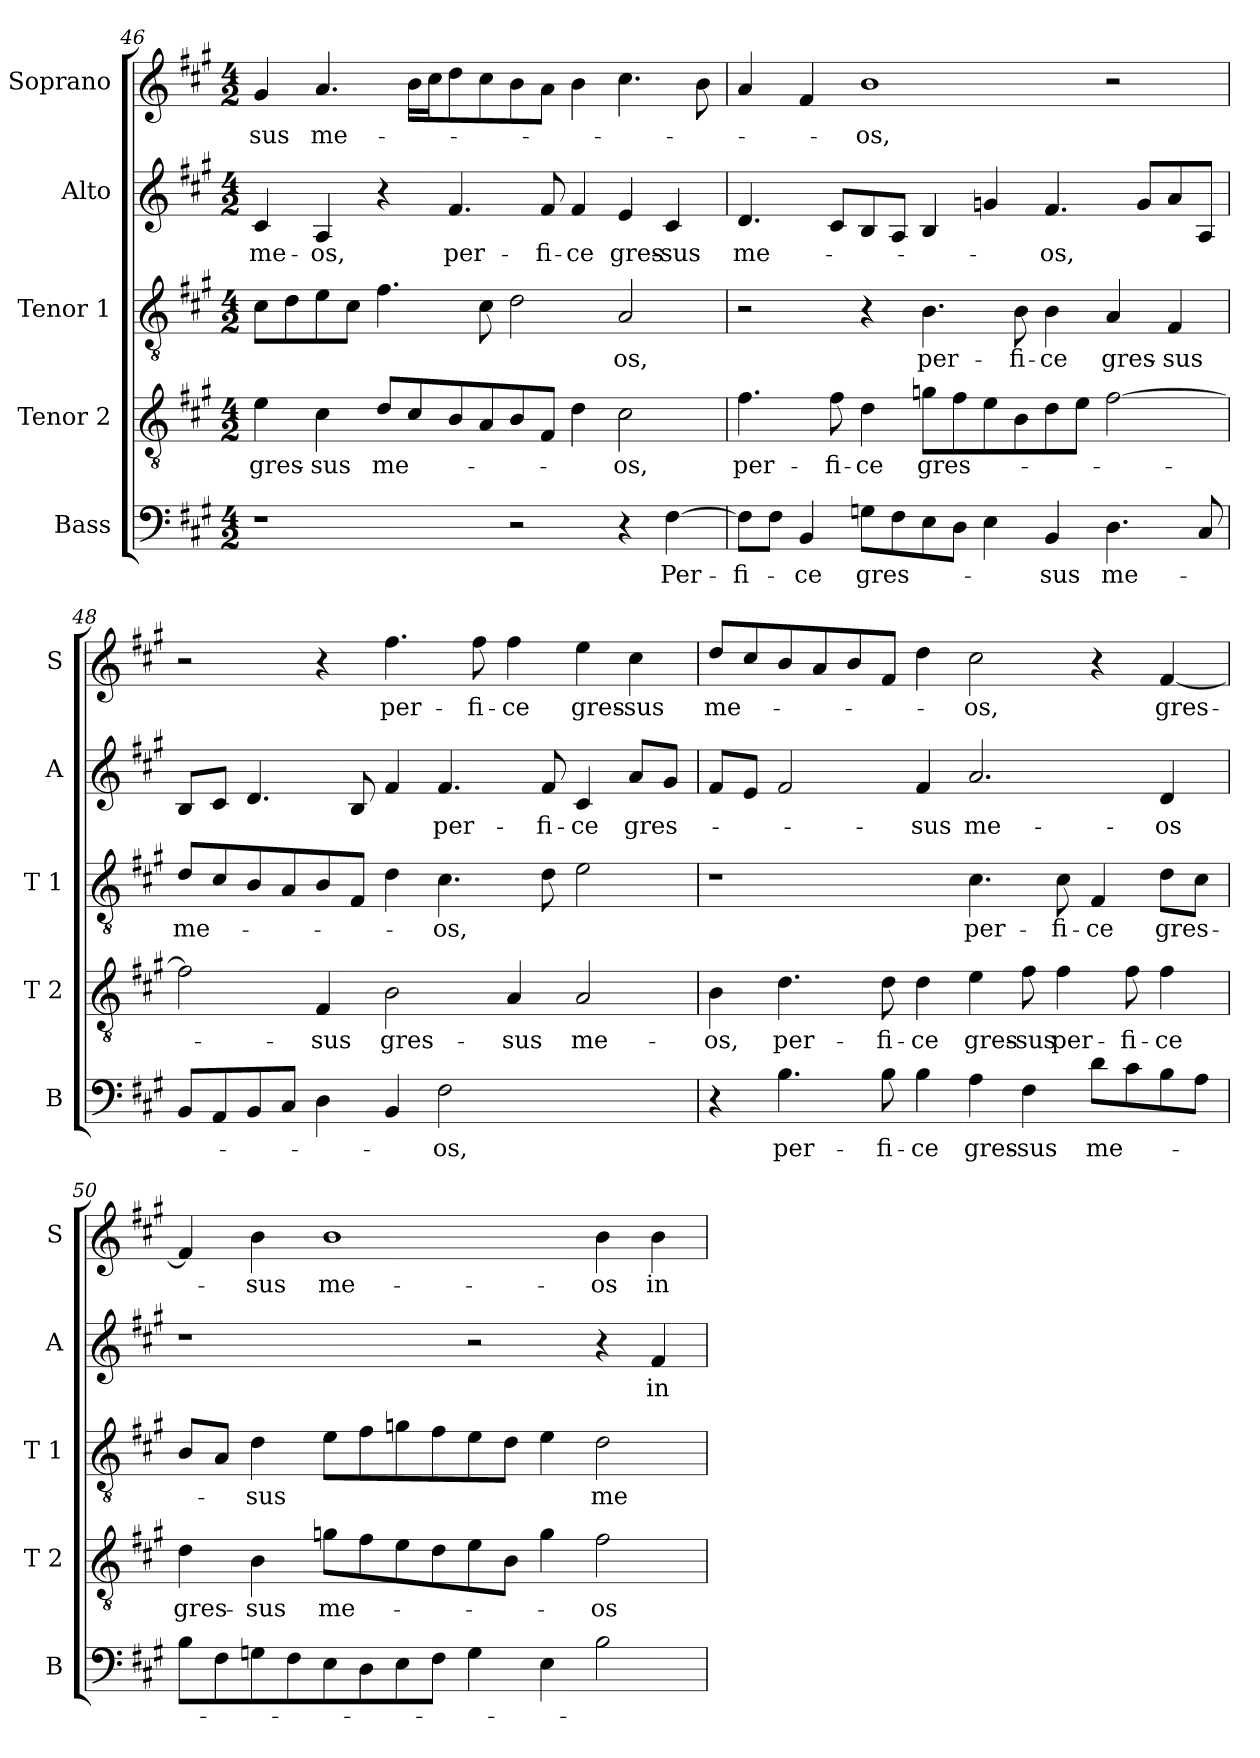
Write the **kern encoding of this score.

**kern	**text	**kern	**text	**kern	**text	**kern	**text	**kern	**text
*part5	*part5	*part4	*part4	*part3	*part3	*part2	*part2	*part1	*part1
*staff5	*staff5	*staff4	*staff4	*staff3	*staff3	*staff2	*staff2	*staff1	*staff1
*I"Bass	*	*I"Tenor 2	*	*I"Tenor 1	*	*I"Alto	*	*I"Soprano	*
*I'B	*	*I'T 2	*	*I'T 1	*	*I'A	*	*I'S	*
!!LO:PB:g=z
*clefF4	*	*clefGv2	*	*clefGv2	*	*clefG2	*	*clefG2	*
*k[f#c#g#]	*	*k[f#c#g#]	*	*k[f#c#g#]	*	*k[f#c#g#]	*	*k[f#c#g#]	*
*A:	*	*A:	*	*A:	*	*A:	*	*A:	*
*M4/2	*	*M4/2	*	*M4/2	*	*M4/2	*	*M4/2	*
=46	=46	=46	=46	=46	=46	=46	=46	=46	=46
!	!	!	!LO:LY:b	!	!	!	!LO:LY:b	!	!LO:LY:b
1r	.	4e\	gres-	8c#\L	.	4c#/	me-	4g#/	-sus
.	.	.	.	8d\	.	.	.	.	.
!	!	!	!LO:LY:b	!	!	!	!LO:LY:b	!	!LO:LY:b
.	.	4c#\	-sus	8e\	.	4A/	-os,	4.a/	me-
.	.	.	.	8c#\J	.	.	.	.	.
!	!	!	!LO:LY:b	!	!	!	!	!	!
.	.	8d/L	me-	4.f#\	.	4r	.	.	.
.	.	8c#/	.	.	.	.	.	16b\LL	.
.	.	.	.	.	.	.	.	16cc#\J	.
!	!	!	!	!	!	!	!LO:LY:b	!	!
.	.	8B/	.	.	.	4.f#/	per-	8dd\	.
.	.	8A/	.	8c#\	.	.	.	8cc#\	.
2r	.	8B/	.	2d\	.	.	.	8b\	.
!	!	!	!	!	!	!	!LO:LY:b	!	!
.	.	8F#/J	.	.	.	8f#/	-fi-	8a\J	.
!	!	!	!	!	!	!	!LO:LY:b	!	!
.	.	4d\	.	.	.	4f#/	-ce	4b\	.
!	!	!	!LO:LY:b	!	!LO:LY:b	!	!LO:LY:b	!	!
4r	.	2c#\	-os,	2A/	-os,	4e/	gres-	4.cc#\	.
!	!LO:LY:b	!	!	!	!	!	!LO:LY:b	!	!
[4F#\	Per-	.	.	.	.	4c#/	-sus	.	.
.	.	.	.	.	.	.	.	8b\	.
=47	=47	=47	=47	=47	=47	=47	=47	=47	=47
!	!LO:LY:b	!	!LO:LY:b	!	!	!	!LO:LY:b	!	!
8F#\L]	-fi-	4.f#\	per-	2r	.	4.d/	me-	4a/	.
8F#\J	.	.	.	.	.	.	.	.	.
!	!LO:LY:b	!	!	!	!	!	!	!	!
4BB/	-ce	.	.	.	.	.	.	4f#/	.
!	!	!	!LO:LY:b	!	!	!	!	!	!
.	.	8f#\	-fi-	.	.	8c#/L	.	.	.
!	!LO:LY:b	!	!LO:LY:b	!	!	!	!	!	!LO:LY:b
8Gn\L	gres-	4d\	-ce	4r	.	8B/	.	1b	-os,
8F#\	.	.	.	.	.	8A/J	.	.	.
!	!	!	!LO:LY:b	!	!LO:LY:b	!	!	!	!
8E\	.	8gn\L	gres-	4.B\	per-	4B/	.	.	.
8D\J	.	8f#\	.	.	.	.	.	.	.
4E\	.	8e\	.	.	.	4gn/	.	.	.
!	!	!	!	!	!LO:LY:b	!	!	!	!
.	.	8B\	.	8B\	-fi-	.	.	.	.
!	!LO:LY:b	!	!	!	!LO:LY:b	!	!LO:LY:b	!	!
4BB/	-sus	8d\	.	4B\	-ce	4.f#/	-os,	.	.
.	.	8e\J	.	.	.	.	.	.	.
!	!LO:LY:b	!	!	!	!LO:LY:b	!	!	!	!
4.D\	me-	[2f#\	.	4A/	gres-	.	.	2r	.
.	.	.	.	.	.	8g/L	.	.	.
!	!	!	!	!	!LO:LY:b	!	!	!	!
.	.	.	.	4F#/	-sus	8a/	.	.	.
8C#/	.	.	.	.	.	8A/J	.	.	.
=48	=48	=48	=48	=48	=48	=48	=48	=48	=48
!	!	!	!	!	!LO:LY:b	!	!	!	!
8BB/L	.	2f#\]	.	8d/L	me-	8B/L	.	2r	.
8AA/	.	.	.	8c#/	.	8c#/J	.	.	.
8BB/	.	.	.	8B/	.	4.d/	.	.	.
8C#/J	.	.	.	8A/	.	.	.	.	.
!	!	!	!LO:LY:b	!	!	!	!	!	!
4D\	.	4F#/	-sus	8B/	.	.	.	4r	.
.	.	.	.	8F#/J	.	8B/	.	.	.
!	!	!	!LO:LY:b	!	!	!	!	!	!LO:LY:b
4BB/	.	2B\	gres-	4d\	.	4f#/	.	4.ff#\	per-
!	!LO:LY:b	!	!	!	!LO:LY:b	!	!LO:LY:b	!	!
2F#\	-os,	.	.	4.c#\	-os,	4.f#/	per-	.	.
!	!	!	!	!	!	!	!	!	!LO:LY:b
.	.	.	.	.	.	.	.	8ff#\	-fi-
!	!	!	!LO:LY:b	!	!	!	!	!	!LO:LY:b
.	.	4A/	-sus	.	.	.	.	4ff#\	-ce
!	!	!	!	!	!	!	!LO:LY:b	!	!
.	.	.	.	8d\	.	8f#/	-fi-	.	.
!	!	!	!LO:LY:b	!	!	!	!LO:LY:b	!	!LO:LY:b
2ryy	.	2A/	me-	2e\	.	4c#/	-ce	4ee\	gres-
!	!	!	!	!	!	!	!LO:LY:b	!	!LO:LY:b
.	.	.	.	.	.	8a/L	gres-	4cc#\	-sus
.	.	.	.	.	.	8g#/J	.	.	.
!!LO:LB:g=z
=49	=49	=49	=49	=49	=49	=49	=49	=49	=49
!	!	!	!LO:LY:b	!	!	!	!	!	!LO:LY:b
4r	.	4B\	-os,	1r	.	8f#/L	.	8dd/L	me-
.	.	.	.	.	.	8e/J	.	8cc#/	.
!	!LO:LY:b	!	!LO:LY:b	!	!	!	!	!	!
4.B\	per-	4.d\	per-	.	.	2f#/	.	8b/	.
.	.	.	.	.	.	.	.	8a/	.
.	.	.	.	.	.	.	.	8b/	.
!	!LO:LY:b	!	!LO:LY:b	!	!	!	!	!	!
8B\	-fi-	8d\	-fi-	.	.	.	.	8f#/J	.
!	!LO:LY:b	!	!LO:LY:b	!	!	!	!LO:LY:b	!	!
4B\	-ce	4d\	-ce	.	.	4f#/	-sus	4dd\	.
!	!LO:LY:b	!	!LO:LY:b	!	!LO:LY:b	!	!LO:LY:b	!	!LO:LY:b
4A\	gres-	4e\	gres-	4.c#\	per-	2.a/	me-	2cc#\	-os,
!	!LO:LY:b	!	!LO:LY:b	!	!	!	!	!	!
4F#\	-sus	8f#\	-sus	.	.	.	.	.	.
!	!	!	!LO:LY:b	!	!LO:LY:b	!	!	!	!
.	.	4f#\	per-	8c#\	-fi-	.	.	.	.
!	!LO:LY:b	!	!	!	!LO:LY:b	!	!	!	!
8d\L	me-	.	.	4F#/	-ce	.	.	4r	.
!	!	!	!LO:LY:b	!	!	!	!	!	!
8c#\	.	8f#\	-fi-	.	.	.	.	.	.
!	!	!	!LO:LY:b	!	!LO:LY:b	!	!LO:LY:b	!	!LO:LY:b
8B\	.	4f#\	-ce	8d\L	gres-	4d/	-os	[4f#/	gres-
8A\J	.	.	.	8c#\J	.	.	.	.	.
=50	=50	=50	=50	=50	=50	=50	=50	=50	=50
!	!	!	!LO:LY:b	!	!	!	!	!	!
8B\L	.	4d\	gres-	8B/L	.	1r	.	4f#/]	.
8F#\	.	.	.	8A/J	.	.	.	.	.
!	!	!	!LO:LY:b	!	!LO:LY:b	!	!	!	!LO:LY:b
8Gn\	.	4B\	-sus	4d\	-sus	.	.	4b\	-sus
8F#\	.	.	.	.	.	.	.	.	.
!	!	!	!LO:LY:b	!	!	!	!	!	!LO:LY:b
8E\	.	8gn\L	me-	8e\L	.	.	.	1b	me-
8D\	.	8f#\	.	8f#\	.	.	.	.	.
8E\	.	8e\	.	8gn\	.	.	.	.	.
8F#\J	.	8d\	.	8f#\	.	.	.	.	.
4G\	.	8e\	.	8e\	.	2r	.	.	.
.	.	8B\J	.	8d\J	.	.	.	.	.
4E\	.	4g\	.	4e\	.	.	.	.	.
!	!	!	!LO:LY:b	!	!LO:LY:b	!	!	!	!LO:LY:b
2B\	.	2f#\	-os	2d\	me-	4r	.	4b\	-os
!	!	!	!	!	!	!	!LO:LY:b	!	!LO:LY:b
.	.	.	.	.	.	4f#/	in	4b\	in
=	=	=	=	=	=	=	=	=	=
*-	*-	*-	*-	*-	*-	*-	*-	*-	*-
